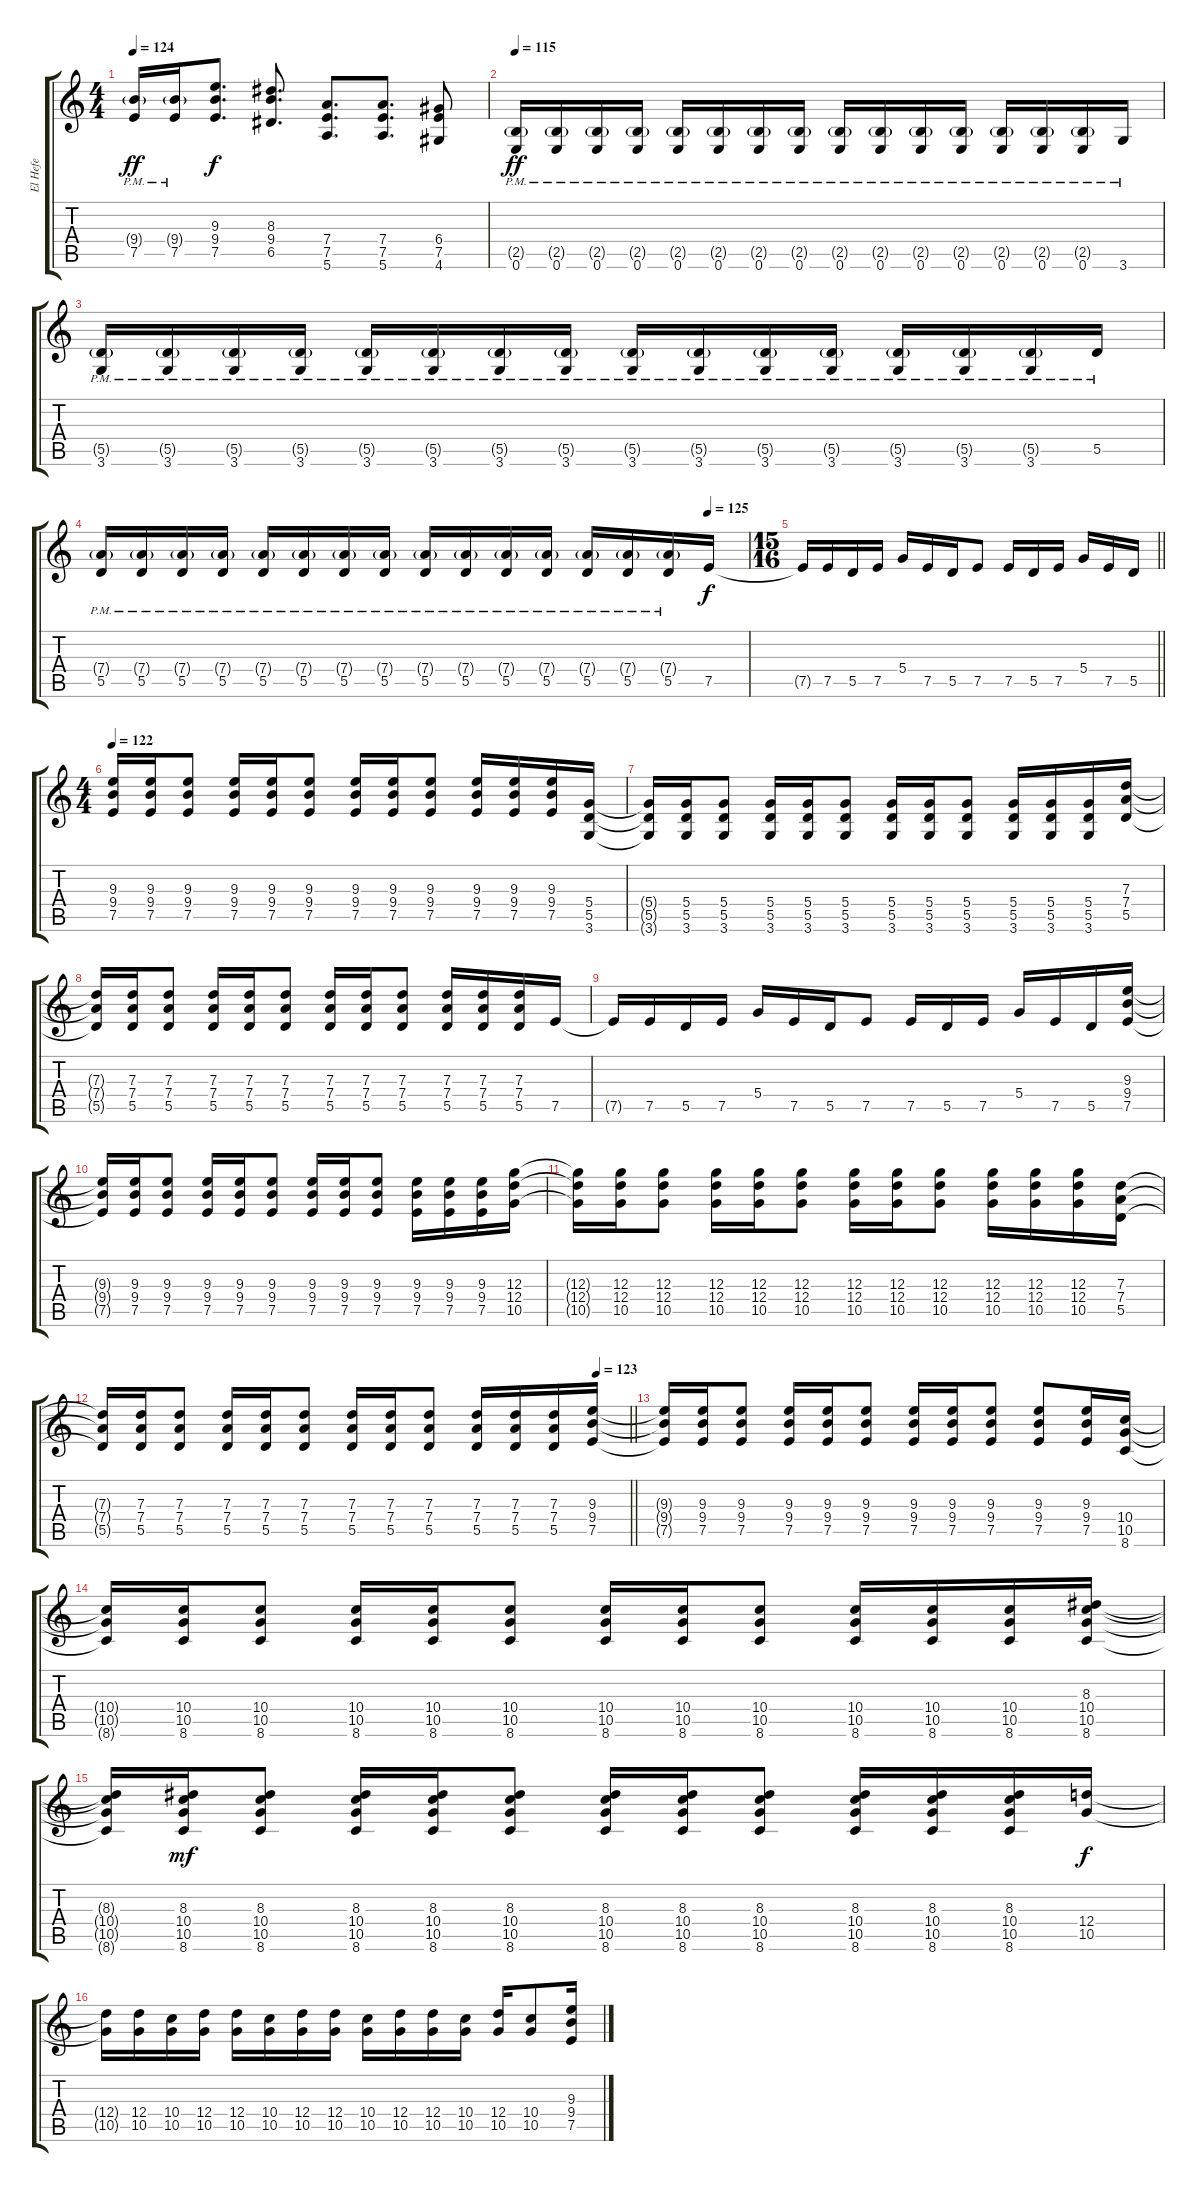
\track ("El Hefe" "El Hefe") {instrument distortionguitar}
\staff {score tabs}
\tuning (E4 B3 G3 D3 A2 E2) {hide}
\ts (4 4)
\tempo 124
\clef g2
\ks c
(9.4{g pm} 7.5{pm}).16{dy ff} (9.4{g pm} 7.5{pm}).16 (9.3 9.4 7.5).8{d dy f} (8.3 9.4 6.5).8{d} (7.4 7.5 5.6).8{d} (7.4 7.5 5.6).8{d} (6.4 7.5 4.6).8 |
\tempo 115
(2.5{g pm} 0.6{pm}).16{dy ff} (2.5{g pm} 0.6{pm}).16 (2.5{g pm} 0.6{pm}).16 (2.5{g pm} 0.6{pm}).16 (2.5{g pm} 0.6{pm}).16 (2.5{g pm} 0.6{pm}).16 (2.5{g pm} 0.6{pm}).16 (2.5{g pm} 0.6{pm}).16 (2.5{g pm} 0.6{pm}).16 (2.5{g pm} 0.6{pm}).16 (2.5{g pm} 0.6{pm}).16 (2.5{g pm} 0.6{pm}).16 (2.5{g pm} 0.6{pm}).16 (2.5{g pm} 0.6{pm}).16 (2.5{g pm} 0.6{pm}).16 3.6{pm}.16 |
(5.5{g pm} 3.6{pm}).16 (5.5{g pm} 3.6{pm}).16 (5.5{g pm} 3.6{pm}).16 (5.5{g pm} 3.6{pm}).16 (5.5{g pm} 3.6{pm}).16 (5.5{g pm} 3.6{pm}).16 (5.5{g pm} 3.6{pm}).16 (5.5{g pm} 3.6{pm}).16 (5.5{g pm} 3.6{pm}).16 (5.5{g pm} 3.6{pm}).16 (5.5{g pm} 3.6{pm}).16 (5.5{g pm} 3.6{pm}).16 (5.5{g pm} 3.6{pm}).16 (5.5{g pm} 3.6{pm}).16 (5.5{g pm} 3.6{pm}).16 5.5{pm}.16 |
\tempo (125 0.9375)
(7.4{g pm} 5.5{pm}).16 (7.4{g pm} 5.5{pm}).16 (7.4{g pm} 5.5{pm}).16 (7.4{g pm} 5.5{pm}).16 (7.4{g pm} 5.5{pm}).16 (7.4{g pm} 5.5{pm}).16 (7.4{g pm} 5.5{pm}).16 (7.4{g pm} 5.5{pm}).16 (7.4{g pm} 5.5{pm}).16 (7.4{g pm} 5.5{pm}).16 (7.4{g pm} 5.5{pm}).16 (7.4{g pm} 5.5{pm}).16 (7.4{g pm} 5.5{pm}).16 (7.4{g pm} 5.5{pm}).16 (7.4{g pm} 5.5{pm}).16 7.5.16{dy f} |
\ts (15 16)
\barLineRight lightlight
7.5{t}.16 7.5.16 5.5.16 7.5.16 5.4.16 7.5.16 5.5.16 7.5.8 7.5.16 5.5.16 7.5.16 5.4.16 7.5.16 5.5.16 |
\ts (4 4)
\section ("" "")
\tempo 122
(9.3 9.4 7.5).16 (9.3 9.4 7.5).16 (9.3 9.4 7.5).8 (9.3 9.4 7.5).16 (9.3 9.4 7.5).16 (9.3 9.4 7.5).8 (9.3 9.4 7.5).16 (9.3 9.4 7.5).16 (9.3 9.4 7.5).8 (9.3 9.4 7.5).16 (9.3 9.4 7.5).16 (9.3 9.4 7.5).16 (5.4 5.5 3.6).16 |
(5.4{t} 5.5{t} 3.6{t}).16 (5.4 5.5 3.6).16 (5.4 5.5 3.6).8 (5.4 5.5 3.6).16 (5.4 5.5 3.6).16 (5.4 5.5 3.6).8 (5.4 5.5 3.6).16 (5.4 5.5 3.6).16 (5.4 5.5 3.6).8 (5.4 5.5 3.6).16 (5.4 5.5 3.6).16 (5.4 5.5 3.6).16 (7.3 7.4 5.5).16 |
(7.3{t} 7.4{t} 5.5{t}).16 (7.3 7.4 5.5).16 (7.3 7.4 5.5).8 (7.3 7.4 5.5).16 (7.3 7.4 5.5).16 (7.3 7.4 5.5).8 (7.3 7.4 5.5).16 (7.3 7.4 5.5).16 (7.3 7.4 5.5).8 (7.3 7.4 5.5).16 (7.3 7.4 5.5).16 (7.3 7.4 5.5).16 7.5.16 |
7.5{t}.16 7.5.16 5.5.16 7.5.16 5.4.16 7.5.16 5.5.16 7.5.8 7.5.16 5.5.16 7.5.16 5.4.16 7.5.16 5.5.16 (9.3 9.4 7.5).16 |
(9.3{t} 9.4{t} 7.5{t}).16 (9.3 9.4 7.5).16 (9.3 9.4 7.5).8 (9.3 9.4 7.5).16 (9.3 9.4 7.5).16 (9.3 9.4 7.5).8 (9.3 9.4 7.5).16 (9.3 9.4 7.5).16 (9.3 9.4 7.5).8 (9.3 9.4 7.5).16 (9.3 9.4 7.5).16 (9.3 9.4 7.5).16 (12.3 12.4 10.5).16 |
(12.3{t} 12.4{t} 10.5{t}).16 (12.3 12.4 10.5).16 (12.3 12.4 10.5).8 (12.3 12.4 10.5).16 (12.3 12.4 10.5).16 (12.3 12.4 10.5).8 (12.3 12.4 10.5).16 (12.3 12.4 10.5).16 (12.3 12.4 10.5).8 (12.3 12.4 10.5).16 (12.3 12.4 10.5).16 (12.3 12.4 10.5).16 (7.3 7.4 5.5).16 |
\tempo (123 0.9375)
\barLineRight lightlight
(7.3{t} 7.4{t} 5.5{t}).16 (7.3 7.4 5.5).16 (7.3 7.4 5.5).8 (7.3 7.4 5.5).16 (7.3 7.4 5.5).16 (7.3 7.4 5.5).8 (7.3 7.4 5.5).16 (7.3 7.4 5.5).16 (7.3 7.4 5.5).8 (7.3 7.4 5.5).16 (7.3 7.4 5.5).16 (7.3 7.4 5.5).16 (9.3 9.4 7.5).16 |
\section ("" "")
(9.3{t} 9.4{t} 7.5{t}).16 (9.3 9.4 7.5).16 (9.3 9.4 7.5).8 (9.3 9.4 7.5).16 (9.3 9.4 7.5).16 (9.3 9.4 7.5).8 (9.3 9.4 7.5).16 (9.3 9.4 7.5).16 (9.3 9.4 7.5).8 (9.3 9.4 7.5).8 (9.3 9.4 7.5).16 (10.4 10.5 8.6).16 |
(10.4{t} 10.5{t} 8.6{t}).16 (10.4 10.5 8.6).16 (10.4 10.5 8.6).8 (10.4 10.5 8.6).16 (10.4 10.5 8.6).16 (10.4 10.5 8.6).8 (10.4 10.5 8.6).16 (10.4 10.5 8.6).16 (10.4 10.5 8.6).8 (10.4 10.5 8.6).16 (10.4 10.5 8.6).16 (10.4 10.5 8.6).16 (8.3 10.4 10.5 8.6).16 |
(8.3{t} 10.4{t} 10.5{t} 8.6{t}).16 (8.3 10.4 10.5 8.6).16{dy mf} (8.3 10.4 10.5 8.6).8 (8.3 10.4 10.5 8.6).16 (8.3 10.4 10.5 8.6).16 (8.3 10.4 10.5 8.6).8 (8.3 10.4 10.5 8.6).16 (8.3 10.4 10.5 8.6).16 (8.3 10.4 10.5 8.6).8 (8.3 10.4 10.5 8.6).16 (8.3 10.4 10.5 8.6).16 (8.3 10.4 10.5 8.6).16 (12.4 10.5).16{dy f} |
(12.4{t} 10.5{t}).16 (12.4 10.5).16 (10.4 10.5).16 (12.4 10.5).16 (12.4 10.5).16 (10.4 10.5).16 (12.4 10.5).16 (12.4 10.5).16 (10.4 10.5).16 (12.4 10.5).16 (12.4 10.5).16 (10.4 10.5).16 (12.4 10.5).16 (10.4 10.5).8 (9.3 9.4 7.5).16
